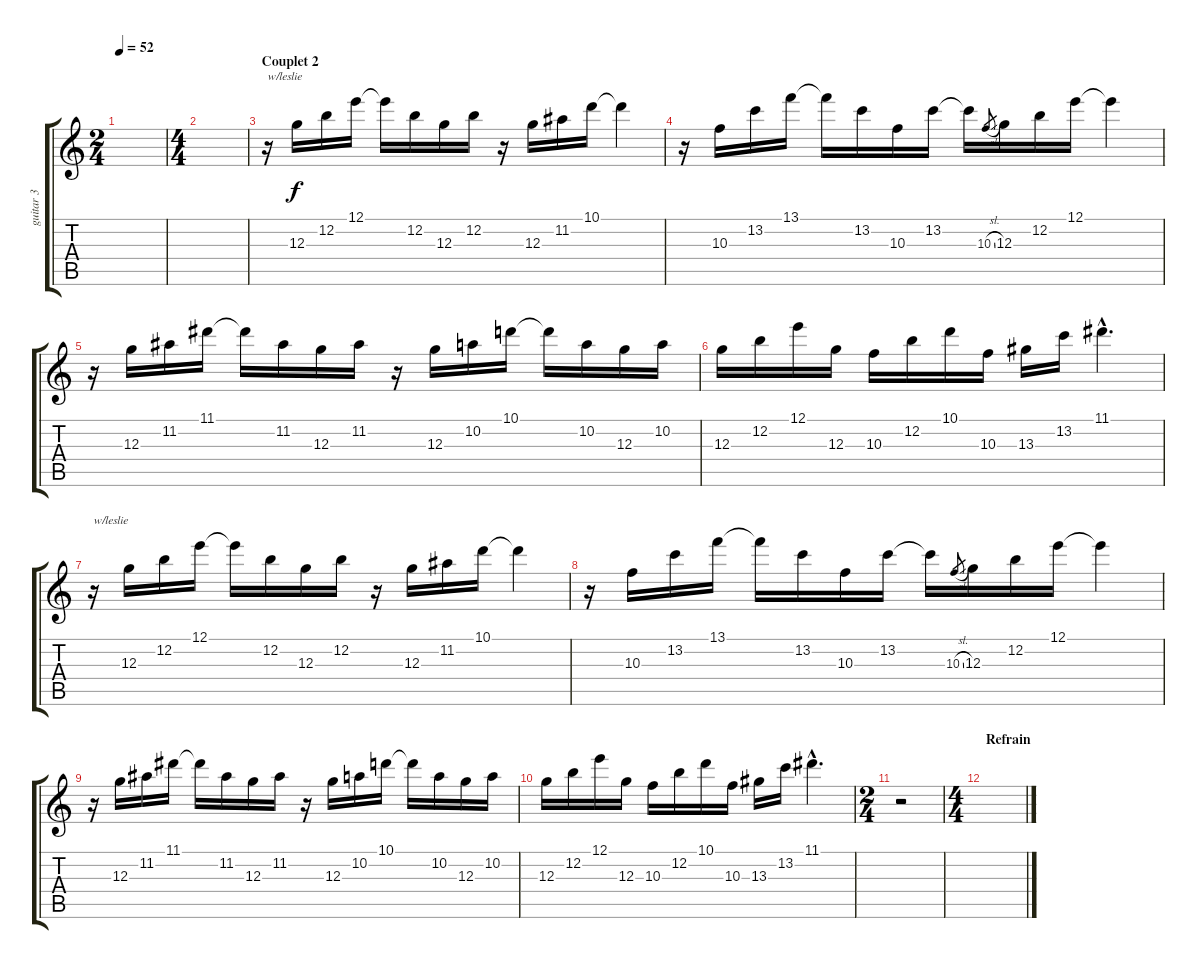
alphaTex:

\track ("guitar 3" "guitar 3") {instrument electricguitarclean}
\staff {score tabs}
\tuning (E4 B3 G3 D3 A2 D2) {hide}
\ts (2 4)
\tempo 52
\clef g2
\ks c
|
\ts (4 4)
|
\section ("" "Couplet 2")
r.16{txt "w/leslie"} 12.3.16 12.2.16 12.1.16 12.1{t}.16 12.2.16 12.3.16 12.2.16 r.16 12.3.16 11.2.16 10.1.16 10.1{t}.4 |
r.16 10.3.16 13.2.16 13.1.16 13.1{t}.16 13.2.16 10.3.16 13.2.16 13.2{t}.16 10.3{sl}.8{gr} 12.3.16 12.2.16 12.1.16 12.1{t}.4 |
r.16 12.3.16 11.2.16 11.1.16 11.1{t}.16 11.2.16 12.3.16 11.2.16 r.16 12.3.16 10.2.16 10.1.16 10.1{t}.16 10.2.16 12.3.16 10.2.16 |
12.3.16 12.2.16 12.1.16 12.3.16 10.3.16 12.2.16 10.1.16 10.3.16 13.3.16 13.2.16 11.1{hac}.4{d} |
r.16{txt "w/leslie"} 12.3.16 12.2.16 12.1.16 12.1{t}.16 12.2.16 12.3.16 12.2.16 r.16 12.3.16 11.2.16 10.1.16 10.1{t}.4 |
r.16 10.3.16 13.2.16 13.1.16 13.1{t}.16 13.2.16 10.3.16 13.2.16 13.2{t}.16 10.3{sl}.8{gr} 12.3.16 12.2.16 12.1.16 12.1{t}.4 |
r.16 12.3.16 11.2.16 11.1.16 11.1{t}.16 11.2.16 12.3.16 11.2.16 r.16 12.3.16 10.2.16 10.1.16 10.1{t}.16 10.2.16 12.3.16 10.2.16 |
12.3.16 12.2.16 12.1.16 12.3.16 10.3.16 12.2.16 10.1.16 10.3.16 13.3.16 13.2.16 11.1{hac}.4{d} |
\ts (2 4)
r.2 |
\ts (4 4)
\section ("" "Refrain")
